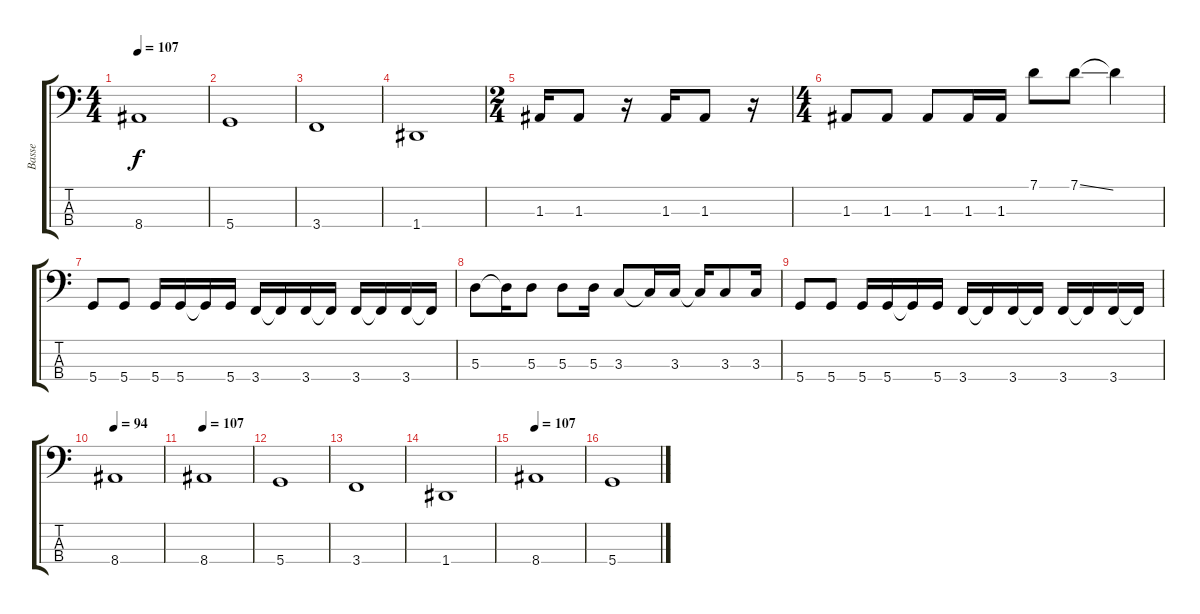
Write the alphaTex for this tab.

\track ("Basse" "Basse") {instrument electricbassfinger}
\staff {score tabs}
\tuning (G2 D2 A1 D1) {hide}
\ts (4 4)
\tempo 107
\clef f4
\ks c
8.4.1{dy f} |
5.4.1 |
3.4.1 |
1.4.1 |
\ts (2 4)
1.3.16{instrument slapbass1} 1.3.8 r.16 1.3.16 1.3.8 r.16 |
\ts (4 4)
1.3.8{instrument electricbassfinger} 1.3.8 1.3.8 1.3.16 1.3.16 7.1.8 7.1{ss}.8 7.1{t}.4 |
5.4.8 5.4.8 5.4.16 5.4.16 5.4{t}.16 5.4.16 3.4.16 3.4{t}.16 3.4.16 3.4{t}.16 3.4.16 3.4{t}.16 3.4.16 3.4{t}.16 |
5.3.8 5.3{t}.16 5.3.8 5.3.8 5.3.16 3.3.8 3.3{t}.16 3.3.16 3.3{t}.16 3.3.8 3.3.16 |
5.4.8 5.4.8 5.4.16 5.4.16 5.4{t}.16 5.4.16 3.4.16 3.4{t}.16 3.4.16 3.4{t}.16 3.4.16 3.4{t}.16 3.4.16 3.4{t}.16 |
\tempo 94
8.4.1 |
\tempo 107
8.4.1 |
5.4.1 |
3.4.1 |
1.4.1 |
\tempo 107
8.4.1 |
5.4.1
